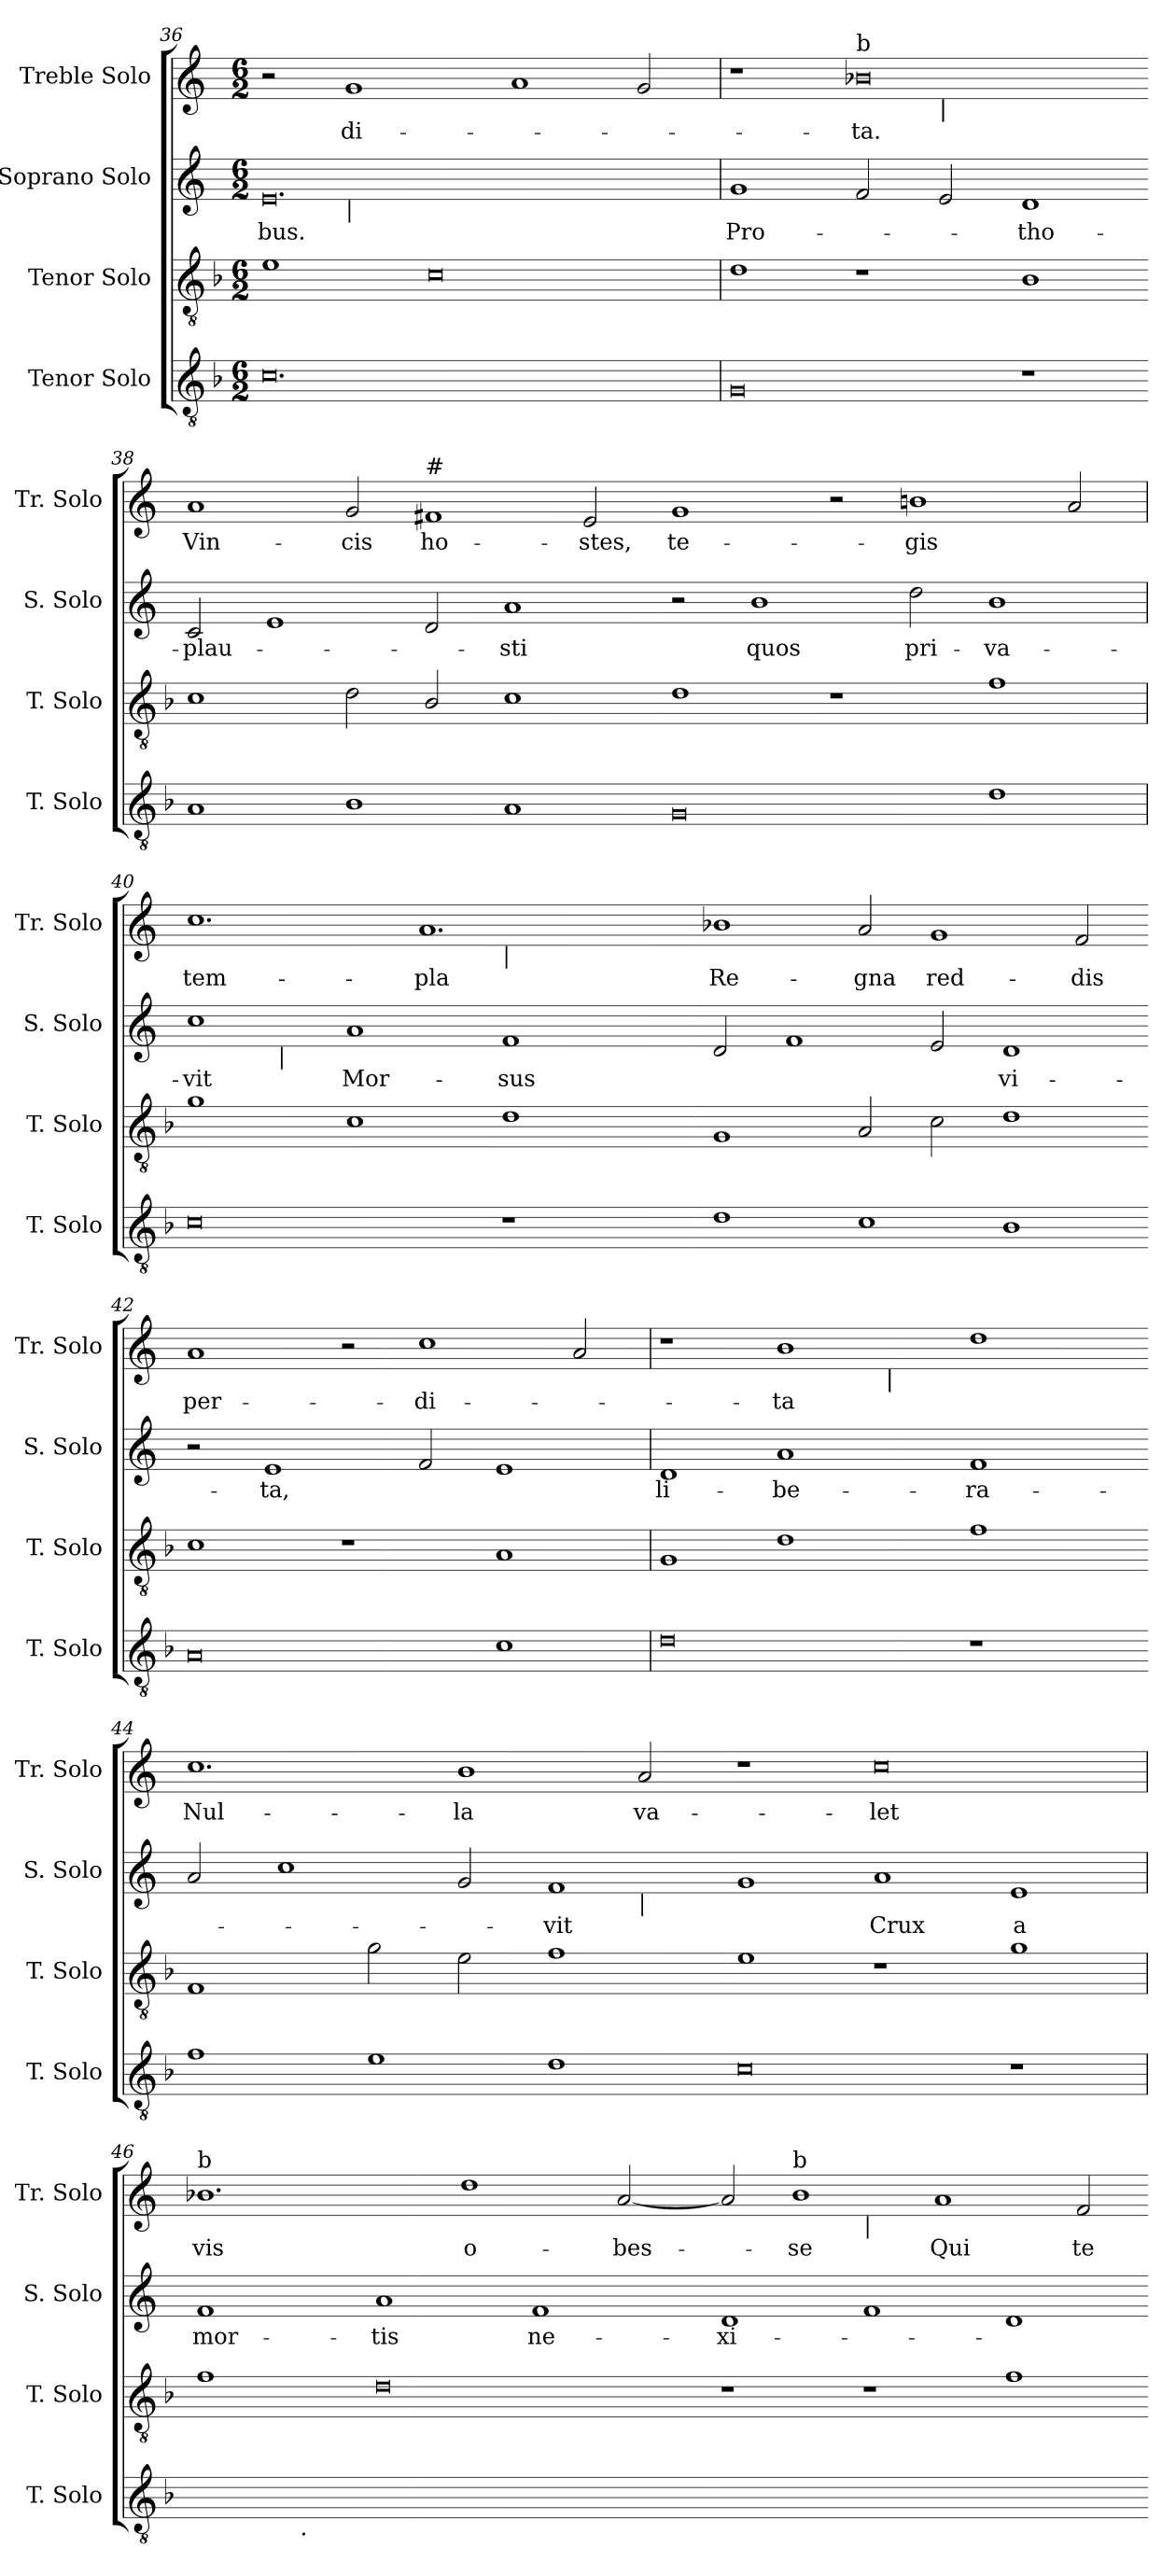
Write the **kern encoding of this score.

**kern	**kern	**kern	**text	**kern	**text
*part4	*part3	*part2	*part2	*part1	*part1
*staff4	*staff3	*staff2	*staff2	*staff1	*staff1
*I"Tenor Solo	*I"Tenor Solo	*I"Soprano Solo	*	*I"Treble Solo	*
*I'T. Solo	*I'T. Solo	*I'S. Solo	*	*I'Tr. Solo	*
*clefGv2	*clefGv2	*clefG2	*	*clefG2	*
*ITrd7c12	*ITrd7c12	*	*	*	*
*k[b-]	*k[b-]	*k[]	*	*k[]	*
*F:	*F:	*C:	*	*C:	*
*M6/2	*M6/2	*M6/2	*	*M6/2	*
=36	=36	=36	=36	=36	=36
!	!	!	!LO:LY:b:color=#000000	!	!
*	*	*^	*	*	*
0.Ci	1Ei	0.ei	2ryy	-bus.	2r	.
!	!	!	!LO:TX:b:i:t=|	!	!	!
!	!	!	!	!	!	!LO:LY:b:color=#000000
.	.	.	1ryy	.	1gi	-di-
.	0Ci	.	.	.	.	.
.	.	.	1.ryy	.	1ai	.
.	.	.	.	.	2gi/	.
*	*	*v	*v	*	*	*
!!LO:LB:g=z
=37	=37	=37	=37	=37	=37
*	*	*^	*	*	*
!	!	!	!	!LO:LY:b:color=#000000	!	!
*	*	*v	*v	*	*^	*
0GGi	1Di	1gi	Pro-	1r	1.ryy	.
!	!	!	!	!LO:TX:a:t=b	!	!
!	!	!	!	!	!	!LO:LY:b:color=#000000
.	1r	2fi/	.	0b-i	.	-ta.
!	!	!	!	!	!LO:TX:b:i:t=|	!
.	.	2ei/	.	.	1.ryy	.
!	!	!	!LO:LY:b:color=#000000	!	!	!
1r	1BB-i	1di	-tho-	.	.	.
*	*	*	*	*v	*v	*
=38-	=38-	=38-	=38-	=38-	=38-
*	*	*	*	*^	*
!	!	!	!LO:LY:b:color=#000000	!	!	!
*	*	*	*	*v	*v	*
*	*	*	*	*^	*
!	!	!	!	!	!	!LO:LY:b:color=#000000
*	*	*	*	*v	*v	*
1AAi	1Ci	2ci/	-plau-	1ai	Vin-
.	.	1ei	.	.	.
!	!	!	!	!	!LO:LY:b:color=#000000
1BB-i	2Di\	.	.	2gi/	-cis
!	!	!	!	!LO:TX:a:t=#	!
!	!	!	!	!	!LO:LY:b:color=#000000
.	2BB-i/	2di/	.	1f#i	ho-
!	!	!	!LO:LY:b:color=#000000	!	!
1AAi	1Ci	1ai	-sti	.	.
!	!	!	!	!	!LO:LY:b:color=#000000
.	.	.	.	2ei/	-stes,
=39-	=39-	=39-	=39-	=39-	=39-
!	!	!	!	!	!LO:LY:b:color=#000000
0GGi	1Di	2r	.	1gi	te-
!	!	!	!LO:LY:b:color=#000000	!	!
.	.	1bi	quos	.	.
.	1r	.	.	2r	.
!	!	!	!LO:LY:b:color=#000000	!	!
!	!	!	!	!	!LO:LY:b:color=#000000
.	.	2ddi\	pri-	1bi	-gis
!	!	!	!LO:LY:b:color=#000000	!	!
1Di	1Fi	1bi	-va-	.	.
.	.	.	.	2ai/	.
=40	=40	=40	=40	=40	=40
!	!	!	!LO:LY:b:color=#000000	!	!
!	!	!	!	!	!LO:LY:b:color=#000000
*	*	*^	*	*^	*
0Ci	1Gi	1cci	2ryy	-vit	1.cci	0ryy	tem-
.	.	.	32ryy	.	.	.	.
.	.	.	256ryy	.	.	.	.
.	.	.	1024ryy	.	.	.	.
!	!	!	!LO:TX:b:i:t=|	!	!	!	!
.	.	.	1ryy	.	.	.	.
!	!	!	!	!LO:LY:b:color=#000000	!	!	!
.	1Ci	1ai	.	Mor-	.	.	.
!	!	!	!	!	!	!	!LO:LY:b:color=#000000
.	.	.	.	.	1.ai	.	-pla
.	.	.	1ryy	.	.	.	.
!	!	!	!	!	!	!LO:TX:b:i:t=|	!
!	!	!	!	!LO:LY:b:color=#000000	!	!	!
1r	1Di	1fi	.	-sus	.	1ryy	.
.	.	.	4ryy	.	.	.	.
.	.	.	8ryy	.	.	.	.
.	.	.	16ryy	.	.	.	.
.	.	.	64ryy	.	.	.	.
.	.	.	128ryy	.	.	.	.
.	.	.	512.ryy	.	.	.	.
*	*	*v	*v	*	*	*	*
*	*	*	*	*v	*v	*
=41-	=41-	=41-	=41-	=41-	=41-
*	*	*^	*	*^	*
!	!	!	!	!	!LO:TX:a:t=b	!	!
!	!	!	!	!	!	!	!LO:LY:b:color=#000000
*	*	*v	*v	*	*	*	*
*	*	*	*	*v	*v	*
1Di	1GGi	2di/	.	1b-i	Re-
.	.	1fi	.	.	.
!	!	!	!	!	!LO:LY:b:color=#000000
1Ci	2AAi/	.	.	2ai/	-gna
!	!	!	!	!	!LO:LY:b:color=#000000
.	2Ci\	2ei/	.	1gi	red-
!	!	!	!LO:LY:b:color=#000000	!	!
1BB-i	1Di	1di	vi-	.	.
!	!	!	!	!	!LO:LY:b:color=#000000
.	.	.	.	2fi/	-dis
=42-	=42-	=42-	=42-	=42-	=42-
!	!	!	!	!	!LO:LY:b:color=#000000
0AAi	1Ci	2r	.	1ai	per-
!	!	!	!LO:LY:b:color=#000000	!	!
.	.	1ei	-ta,	.	.
.	1r	.	.	2r	.
!	!	!	!	!	!LO:LY:b:color=#000000
.	.	2fi/	.	1cci	-di-
1Ci	1AAi	1ei	.	.	.
.	.	.	.	2ai/	.
!!LO:LB:g=z
=43	=43	=43	=43	=43	=43
!	!	!	!LO:LY:b:color=#000000	!	!
*	*	*	*	*^	*
0Di	1GGi	1di	li-	1r	1ryy	.
!	!	!	!LO:LY:b:color=#000000	!	!	!
!	!	!	!	!	!	!LO:LY:b:color=#000000
.	1Di	1ai	-be-	1bi	4ryy	-ta
.	.	.	.	.	8ryy	.
.	.	.	.	.	32ryy	.
.	.	.	.	.	64ryy	.
.	.	.	.	.	1024ryy	.
!	!	!	!	!	!LO:TX:b:i:t=|	!
.	.	.	.	.	1ryy	.
!	!	!	!LO:LY:b:color=#000000	!	!	!
1r	1Fi	1fi	-ra-	1ddi	.	.
.	.	.	.	.	2ryy	.
.	.	.	.	.	16ryy	.
.	.	.	.	.	128...ryy	.
*	*	*	*	*v	*v	*
=44-	=44-	=44-	=44-	=44-	=44-
*	*	*	*	*^	*
!	!	!	!	!	!	!LO:LY:b:color=#000000
*	*	*^	*	*v	*v	*
1Fi	1FFi	2ai/	1ryy	.	1.cci	Nul-
.	.	1cci	.	.	.	.
1Ei	2Gi\	.	1.ryy	.	.	.
!	!	!	!	!	!	!LO:LY:b:color=#000000
.	2Ei\	2gi/	.	.	1bi	-la
!	!	!	!	!LO:LY:b:color=#000000	!	!
1Di	1Fi	1fi	.	-vit	.	.
!	!	!	!LO:TX:b:i:t=|	!	!	!
!	!	!	!	!	!	!LO:LY:b:color=#000000
.	.	.	2ryy	.	2ai/	va-
*	*	*v	*v	*	*	*
=45-	=45-	=45-	=45-	=45-	=45-
0Ci	1Ei	1gi	.	1r	.
!	!	!	!LO:LY:b:color=#000000	!	!
!	!	!	!	!	!LO:LY:b:color=#000000
.	1r	1ai	Crux	0cci	-let
!	!	!	!LO:LY:b:color=#000000	!	!
1r	1Gi	1ei	a	.	.
=46	=46	=46	=46	=46	=46
!	!	!	!LO:LY:b:color=#000000	!	!
!	!	!	!	!LO:TX:a:t=b	!
!	!	!	!	!	!LO:LY:b:color=#000000
*^	*	*	*	*	*
[>0.Diyy	4ryy	1Fi	1fi	mor-	1.b-i	vis
.	8ryy	.	.	.	.	.
.	16ryy	.	.	.	.	.
.	256..ryy	.	.	.	.	.
!	!LO:TX:b:i:t=.	!	!	!	!	!
.	1ryy	.	.	.	.	.
!	!	!	!	!LO:LY:b:color=#000000	!	!
.	.	0Di	1ai	-tis	.	.
.	1ryy	.	.	.	.	.
!	!	!	!	!	!	!LO:LY:b:color=#000000
.	.	.	.	.	1ddi	o-
!	!	!	!	!LO:LY:b:color=#000000	!	!
.	.	.	1fi	ne-	.	.
.	2ryy	.	.	.	.	.
!	!	!	!	!	!	!LO:LY:b:color=#000000
.	.	.	.	.	[<2ai/	-bes-
.	32ryy	.	.	.	.	.
.	64ryy	.	.	.	.	.
.	128ryy	.	.	.	.	.
.	1024ryy	.	.	.	.	.
*v	*v	*	*	*	*	*
=47-	=47-	=47-	=47-	=47-	=47-
*^	*	*	*	*	*
!	!	!	!	!LO:LY:b:color=#000000	!	!
*v	*v	*	*	*	*^	*
0.Diyy]	1r	1di	-xi-	2ai/]	1ryy	.
!	!	!	!	!LO:TX:a:t=b	!	!
!	!	!	!	!	!	!LO:LY:b:color=#000000
.	.	.	.	1b-i	.	-se
!	!	!	!	!	!LO:TX:b:i:t=|	!
.	1r	1fi	.	.	0ryy	.
!	!	!	!	!	!	!LO:LY:b:color=#000000
.	.	.	.	1ai	.	Qui
.	1Fi	1di	.	.	.	.
!	!	!	!	!	!	!LO:LY:b:color=#000000
.	.	.	.	2fi/	.	te
*	*	*	*	*v	*v	*
=-	=-	=-	=-	=-	=-
*-	*-	*-	*-	*-	*-
